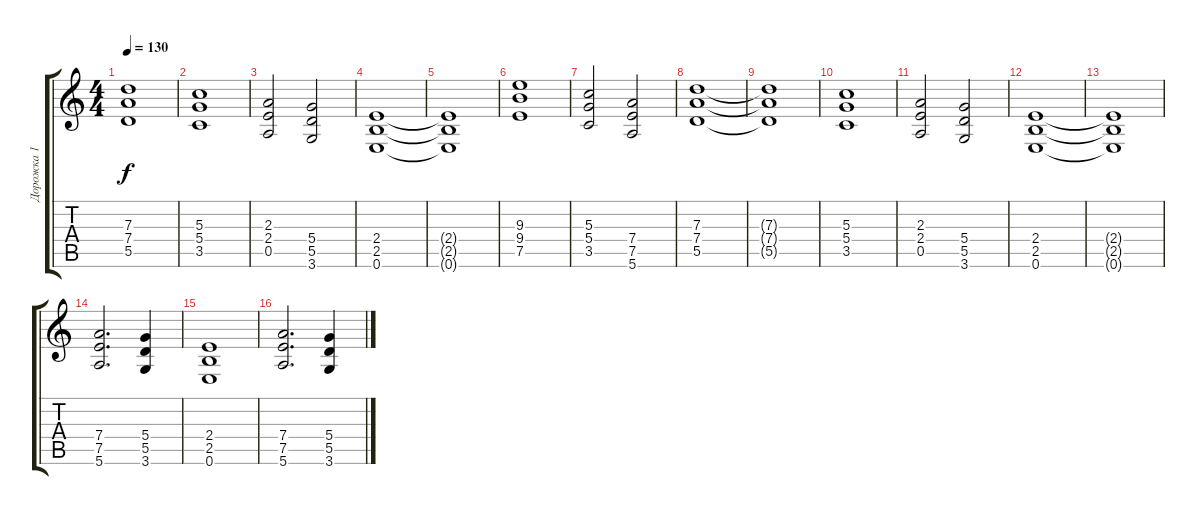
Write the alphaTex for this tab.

\track ("Дорожка 1" "Дорожка 1") {instrument distortionguitar}
\staff {score tabs}
\tuning (E4 B3 G3 D3 A2 E2) {hide}
\ts (4 4)
\tempo 130
\clef g2
\ks c
(7.3{t} 7.4{t} 5.5{t}).1{dy f} |
(5.3 5.4 3.5).1 |
(2.3 2.4 0.5).2 (5.4 5.5 3.6).2 |
(2.4 2.5 0.6).1 |
(2.4{t} 2.5{t} 0.6{t}).1 |
(9.3 9.4 7.5).1 |
(5.3 5.4 3.5).2 (7.4 7.5 5.6).2 |
(7.3 7.4 5.5).1 |
(7.3{t} 7.4{t} 5.5{t}).1 |
(5.3 5.4 3.5).1 |
(2.3 2.4 0.5).2 (5.4 5.5 3.6).2 |
(2.4 2.5 0.6).1 |
(2.4{t} 2.5{t} 0.6{t}).1 |
(7.4 7.5 5.6).2{d} (5.4 5.5 3.6).4 |
(2.4 2.5 0.6).1 |
(7.4 7.5 5.6).2{d} (5.4 5.5 3.6).4
